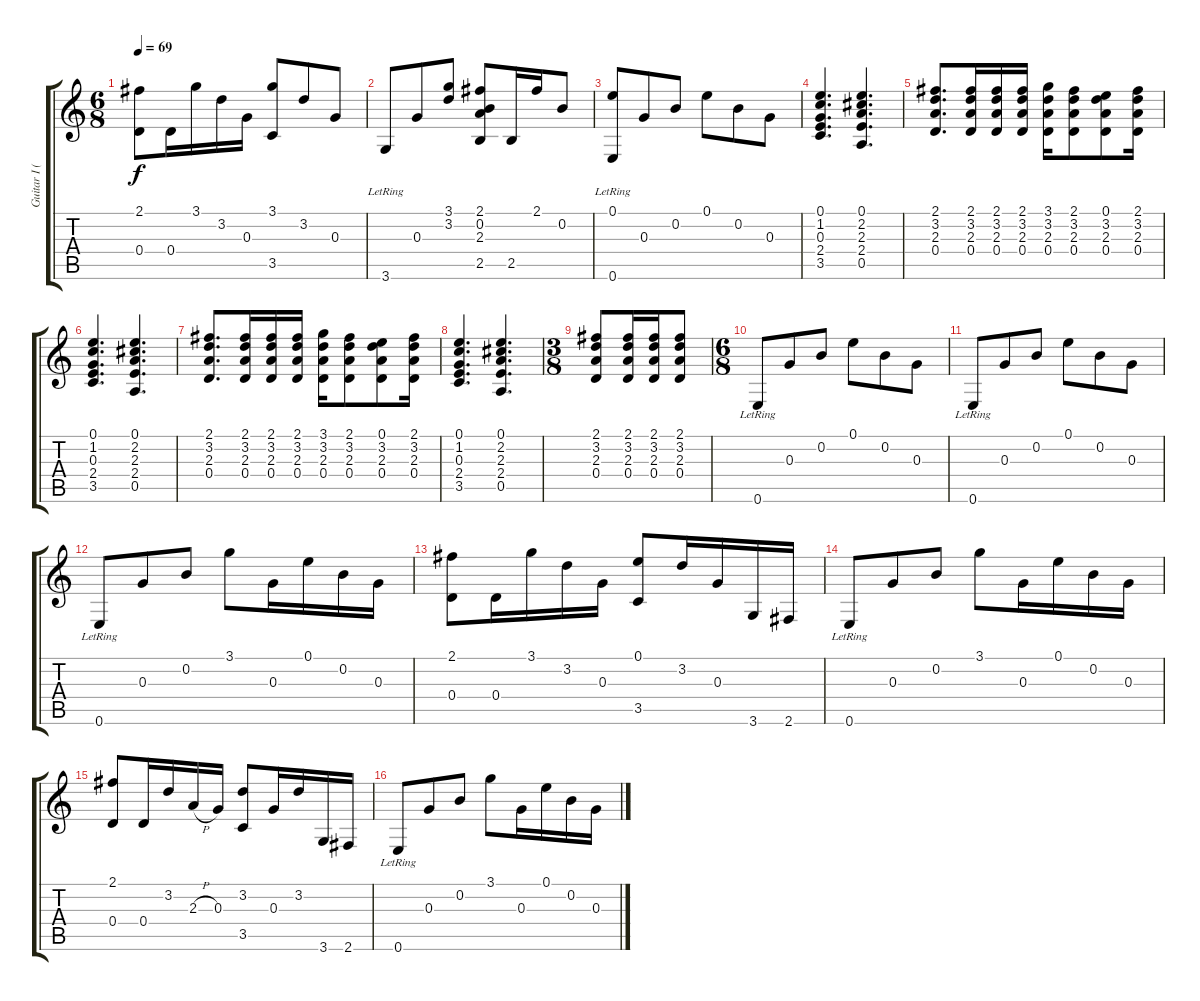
\track ("Guitar I (clean)" "Guitar I (") {instrument acousticguitarsteel}
\staff {score tabs}
\tuning (E4 B3 G3 D3 A2 E2) {hide}
\ts (6 8)
\tempo 69
\clef g2
\ks c
(2.1 0.4).8{dy f} 0.4.16 3.1.16 3.2.16 0.3.16 (3.1 3.5).8 3.2.8 0.3.8 |
3.6{lr}.8 0.3.8 (3.1 3.2).8 (2.1 0.2 2.3 2.5).8 2.5.16 2.1.16 0.2.8 |
(0.1 0.6{lr}).8 0.3.8 0.2.8 0.1.8 0.2.8 0.3.8 |
(0.1 1.2 0.3 2.4 3.5).4{d} (0.1 2.2 2.3 2.4 0.5).4{d} |
(2.1 3.2 2.3 0.4).8{d} (2.1 3.2 2.3 0.4).16 (2.1 3.2 2.3 0.4).16 (2.1 3.2 2.3 0.4).16 (3.1 3.2 2.3 0.4).16 (2.1 3.2 2.3 0.4).8 (0.1 3.2 2.3 0.4).8 (2.1 3.2 2.3 0.4).16 |
(0.1 1.2 0.3 2.4 3.5).4{d} (0.1 2.2 2.3 2.4 0.5).4{d} |
(2.1 3.2 2.3 0.4).8{d} (2.1 3.2 2.3 0.4).16 (2.1 3.2 2.3 0.4).16 (2.1 3.2 2.3 0.4).16 (3.1 3.2 2.3 0.4).16 (2.1 3.2 2.3 0.4).8 (0.1 3.2 2.3 0.4).8 (2.1 3.2 2.3 0.4).16 |
(0.1 1.2 0.3 2.4 3.5).4{d} (0.1 2.2 2.3 2.4 0.5).4{d} |
\ts (3 8)
(2.1 3.2 2.3 0.4).8 (2.1 3.2 2.3 0.4).16 (2.1 3.2 2.3 0.4).16 (2.1 3.2 2.3 0.4).8 |
\ts (6 8)
0.6{lr}.8 0.3.8 0.2.8 0.1.8 0.2.8 0.3.8 |
0.6{lr}.8 0.3.8 0.2.8 0.1.8 0.2.8 0.3.8 |
0.6{lr}.8 0.3.8 0.2.8 3.1.8 0.3.16 0.1.16 0.2.16 0.3.16 |
(2.1 0.4).8 0.4.16 3.1.16 3.2.16 0.3.16 (0.1 3.5).8 3.2.16 0.3.16 3.6.16 2.6.16 |
0.6{lr}.8 0.3.8 0.2.8 3.1.8 0.3.16 0.1.16 0.2.16 0.3.16 |
(2.1 0.4).8 0.4.16 3.2.16 2.3{h}.16 0.3.16 (3.2 3.5).8 0.3.16 3.2.16 3.6.16 2.6.16 |
0.6{lr}.8 0.3.8 0.2.8 3.1.8 0.3.16 0.1.16 0.2.16 0.3.16
